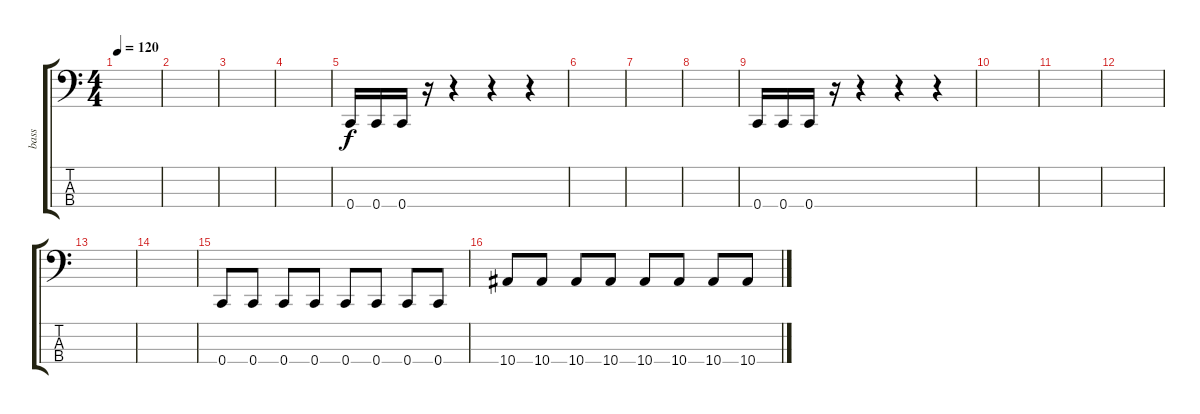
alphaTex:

\track ("bass" "bass") {instrument electricbasspick}
\staff {score tabs}
\tuning (F2 C2 G1 C1) {hide}
\ts (4 4)
\tempo 120
\clef f4
\ks c
|
|
|
|
0.4.16 0.4.16 0.4.16 r.16 r.4 r.4 r.4 |
|
|
|
0.4.16 0.4.16 0.4.16 r.16 r.4 r.4 r.4 |
|
|
|
|
|
0.4.8 0.4.8 0.4.8 0.4.8 0.4.8 0.4.8 0.4.8 0.4.8 |
10.4.8 10.4.8 10.4.8 10.4.8 10.4.8 10.4.8 10.4.8 10.4.8
